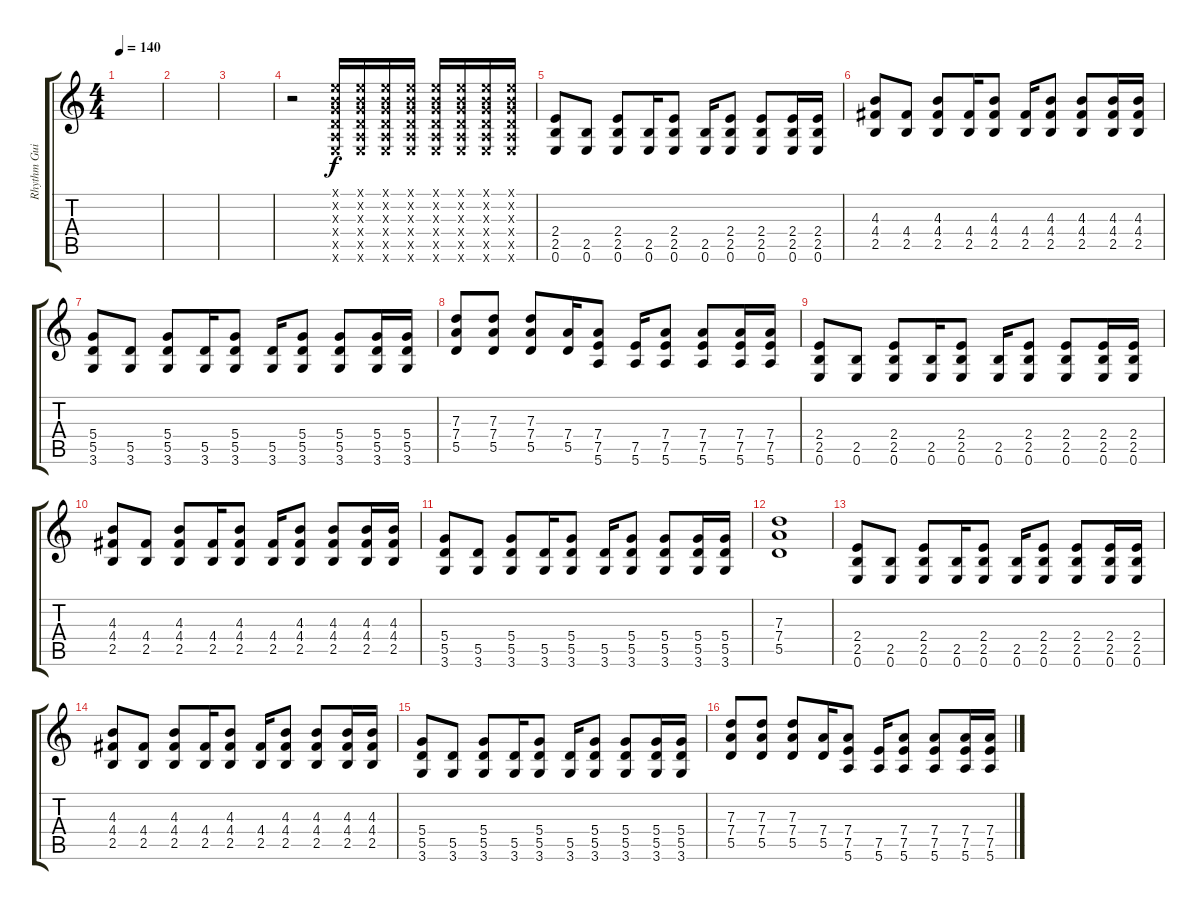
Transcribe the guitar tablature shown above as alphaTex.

\track ("Rhythm Guitar" "Rhythm Gui") {instrument distortionguitar}
\staff {score tabs}
\tuning (E4 B3 G3 D3 A2 E2) {hide}
\ts (4 4)
\tempo 140
\clef g2
\ks c
|
|
|
r.2 (0.1{x} 0.2{x} 0.3{x} 0.4{x} 0.5{x} 0.6{x}).16 (0.1{x} 0.2{x} 0.3{x} 0.4{x} 0.5{x} 0.6{x}).16 (0.1{x} 0.2{x} 0.3{x} 0.4{x} 0.5{x} 0.6{x}).16 (0.1{x} 0.2{x} 0.3{x} 0.4{x} 0.5{x} 0.6{x}).16 (0.1{x} 0.2{x} 0.3{x} 0.4{x} 0.5{x} 0.6{x}).16 (0.1{x} 0.2{x} 0.3{x} 0.4{x} 0.5{x} 0.6{x}).16 (0.1{x} 0.2{x} 0.3{x} 0.4{x} 0.5{x} 0.6{x}).16 (0.1{x} 0.2{x} 0.3{x} 0.4{x} 0.5{x} 0.6{x}).16 |
(2.4 2.5 0.6).8 (2.5 0.6).8 (2.4 2.5 0.6).8 (2.5 0.6).16 (2.4 2.5 0.6).8 (2.5 0.6).16 (2.4 2.5 0.6).8 (2.4 2.5 0.6).8 (2.4 2.5 0.6).16 (2.4 2.5 0.6).16 |
(4.3 4.4 2.5).8 (4.4 2.5).8 (4.3 4.4 2.5).8 (4.4 2.5).16 (4.3 4.4 2.5).8 (4.4 2.5).16 (4.3 4.4 2.5).8 (4.3 4.4 2.5).8 (4.3 4.4 2.5).16 (4.3 4.4 2.5).16 |
(5.4 5.5 3.6).8 (5.5 3.6).8 (5.4 5.5 3.6).8 (5.5 3.6).16 (5.4 5.5 3.6).8 (5.5 3.6).16 (5.4 5.5 3.6).8 (5.4 5.5 3.6).8 (5.4 5.5 3.6).16 (5.4 5.5 3.6).16 |
(7.3 7.4 5.5).8 (7.3 7.4 5.5).8 (7.3 7.4 5.5).8 (7.4 5.5).16 (7.4 7.5 5.6).8 (7.5 5.6).16 (7.4 7.5 5.6).8 (7.4 7.5 5.6).8 (7.4 7.5 5.6).16 (7.4 7.5 5.6).16 |
(2.4 2.5 0.6).8 (2.5 0.6).8 (2.4 2.5 0.6).8 (2.5 0.6).16 (2.4 2.5 0.6).8 (2.5 0.6).16 (2.4 2.5 0.6).8 (2.4 2.5 0.6).8 (2.4 2.5 0.6).16 (2.4 2.5 0.6).16 |
(4.3 4.4 2.5).8 (4.4 2.5).8 (4.3 4.4 2.5).8 (4.4 2.5).16 (4.3 4.4 2.5).8 (4.4 2.5).16 (4.3 4.4 2.5).8 (4.3 4.4 2.5).8 (4.3 4.4 2.5).16 (4.3 4.4 2.5).16 |
(5.4 5.5 3.6).8 (5.5 3.6).8 (5.4 5.5 3.6).8 (5.5 3.6).16 (5.4 5.5 3.6).8 (5.5 3.6).16 (5.4 5.5 3.6).8 (5.4 5.5 3.6).8 (5.4 5.5 3.6).16 (5.4 5.5 3.6).16 |
(7.3 7.4 5.5).1 |
(2.4 2.5 0.6).8 (2.5 0.6).8 (2.4 2.5 0.6).8 (2.5 0.6).16 (2.4 2.5 0.6).8 (2.5 0.6).16 (2.4 2.5 0.6).8 (2.4 2.5 0.6).8 (2.4 2.5 0.6).16 (2.4 2.5 0.6).16 |
(4.3 4.4 2.5).8 (4.4 2.5).8 (4.3 4.4 2.5).8 (4.4 2.5).16 (4.3 4.4 2.5).8 (4.4 2.5).16 (4.3 4.4 2.5).8 (4.3 4.4 2.5).8 (4.3 4.4 2.5).16 (4.3 4.4 2.5).16 |
(5.4 5.5 3.6).8 (5.5 3.6).8 (5.4 5.5 3.6).8 (5.5 3.6).16 (5.4 5.5 3.6).8 (5.5 3.6).16 (5.4 5.5 3.6).8 (5.4 5.5 3.6).8 (5.4 5.5 3.6).16 (5.4 5.5 3.6).16 |
(7.3 7.4 5.5).8 (7.3 7.4 5.5).8 (7.3 7.4 5.5).8 (7.4 5.5).16 (7.4 7.5 5.6).8 (7.5 5.6).16 (7.4 7.5 5.6).8 (7.4 7.5 5.6).8 (7.4 7.5 5.6).16 (7.4 7.5 5.6).16
